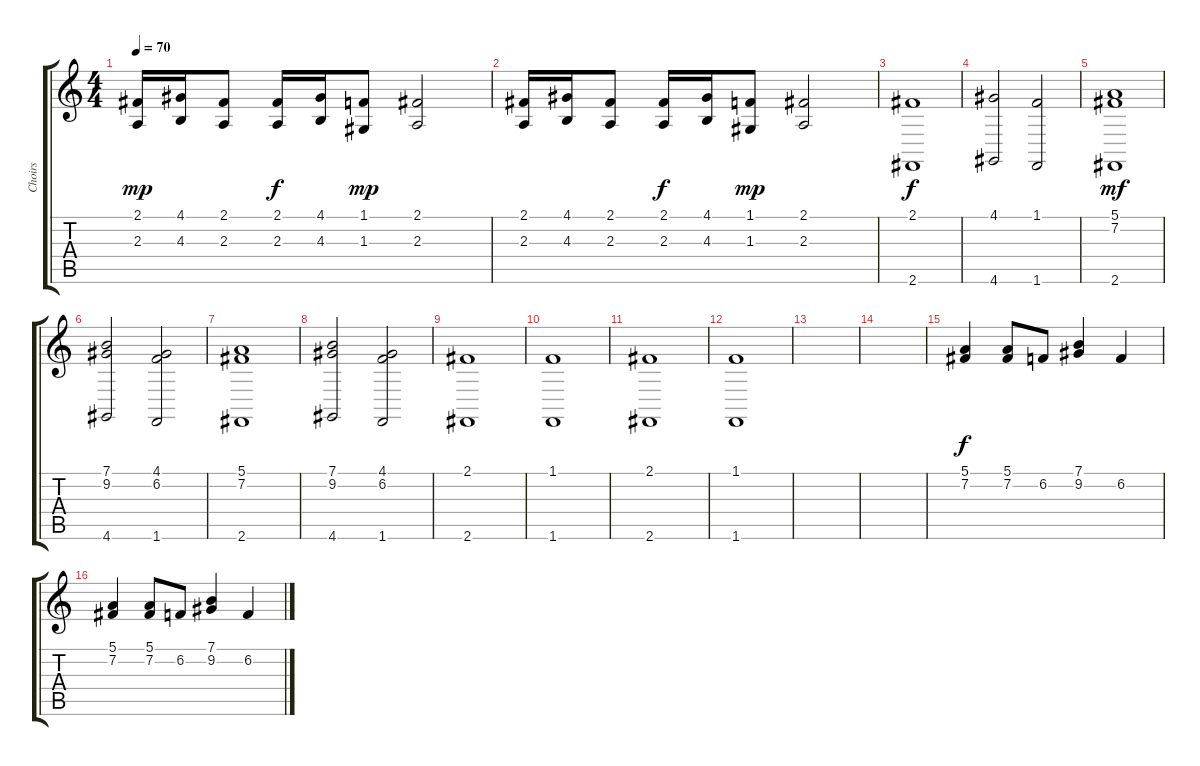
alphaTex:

\track ("Choirs" "Choirs") {instrument choiraahs}
\staff {score tabs}
\tuning (E4 B3 G3 D3 A2 E2) {hide}
\ts (4 4)
\tempo 70
\clef g2
\ks c
(2.1 2.3).16{dy mp} (4.1 4.3).16 (2.1 2.3).8 (2.1 2.3).16{dy f} (4.1 4.3).16 (1.1 1.3).8{dy mp} (2.1 2.3).2 |
(2.1 2.3).16 (4.1 4.3).16 (2.1 2.3).8 (2.1 2.3).16{dy f} (4.1 4.3).16 (1.1 1.3).8{dy mp} (2.1 2.3).2 |
(2.1 2.6).1{dy f} |
(4.1 4.6).2 (1.1 1.6).2 |
(5.1 7.2 2.6).1{dy mf} |
(7.1 9.2 4.6).2 (4.1 6.2 1.6).2 |
(5.1 7.2 2.6).1 |
(7.1 9.2 4.6).2 (4.1 6.2 1.6).2 |
(2.1 2.6).1 |
(1.1 1.6).1 |
(2.1 2.6).1 |
(1.1 1.6).1 |
|
|
(5.1 7.2).4{dy f} (5.1 7.2).8 6.2.8 (7.1 9.2).4 6.2.4 |
(5.1 7.2).4 (5.1 7.2).8 6.2.8 (7.1 9.2).4 6.2.4
